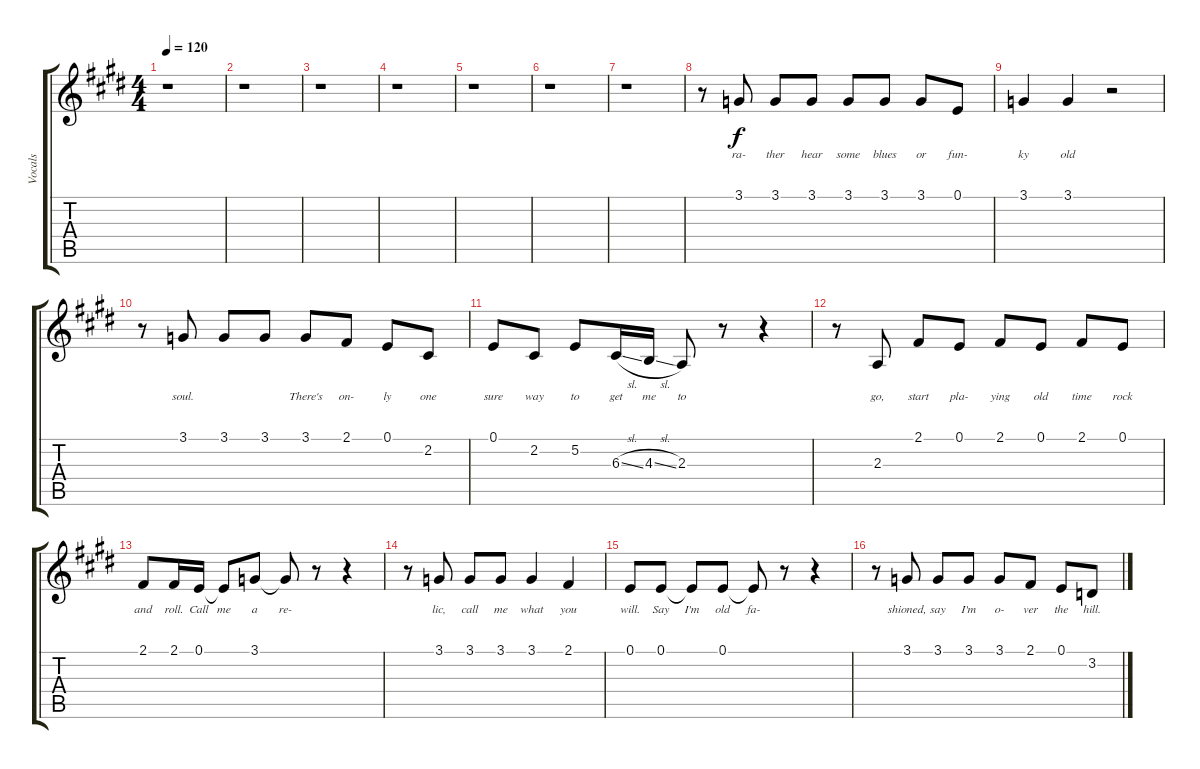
\track ("Vocals" "Vocals") {instrument clarinet}
\staff {score tabs}
\tuning (E4 B3 G3 D3 A2 E2) {hide}
\ts (4 4)
\tempo 120
\clef g2
\ks e
r.1{dy f} |
r.1 |
r.1 |
r.1 |
r.1 |
r.1 |
r.1 |
r.8 3.1.8{lyrics (0 "ra-") lyrics (1 "") lyrics (2 "") lyrics (3 "") lyrics (4 "")} 3.1.8{lyrics (0 "ther") lyrics (1 "") lyrics (2 "") lyrics (3 "") lyrics (4 "")} 3.1.8{lyrics (0 "hear") lyrics (1 "") lyrics (2 "") lyrics (3 "") lyrics (4 "")} 3.1.8{lyrics (0 "some") lyrics (1 "") lyrics (2 "") lyrics (3 "") lyrics (4 "")} 3.1.8{lyrics (0 "blues") lyrics (1 "") lyrics (2 "") lyrics (3 "") lyrics (4 "")} 3.1.8{lyrics (0 "or") lyrics (1 "") lyrics (2 "") lyrics (3 "") lyrics (4 "")} 0.1.8{lyrics (0 "fun-") lyrics (1 "") lyrics (2 "") lyrics (3 "") lyrics (4 "")} |
3.1.4{lyrics (0 "ky") lyrics (1 "") lyrics (2 "") lyrics (3 "") lyrics (4 "")} 3.1.4{lyrics (0 "old") lyrics (1 "") lyrics (2 "") lyrics (3 "") lyrics (4 "")} r.2 |
r.8 3.1.8{lyrics (0 "soul.") lyrics (1 "") lyrics (2 "") lyrics (3 "") lyrics (4 "")} 3.1.8{lyrics (0 "") lyrics (1 "") lyrics (2 "") lyrics (3 "") lyrics (4 "")} 3.1.8{lyrics (0 "") lyrics (1 "") lyrics (2 "") lyrics (3 "") lyrics (4 "")} 3.1.8{lyrics (0 "There's") lyrics (1 "") lyrics (2 "") lyrics (3 "") lyrics (4 "")} 2.1.8{lyrics (0 "on-") lyrics (1 "") lyrics (2 "") lyrics (3 "") lyrics (4 "")} 0.1.8{lyrics (0 "ly") lyrics (1 "") lyrics (2 "") lyrics (3 "") lyrics (4 "")} 2.2.8{lyrics (0 "one") lyrics (1 "") lyrics (2 "") lyrics (3 "") lyrics (4 "")} |
0.1.8{lyrics (0 "sure") lyrics (1 "") lyrics (2 "") lyrics (3 "") lyrics (4 "")} 2.2.8{lyrics (0 "way") lyrics (1 "") lyrics (2 "") lyrics (3 "") lyrics (4 "")} 5.2.8{lyrics (0 "to") lyrics (1 "") lyrics (2 "") lyrics (3 "") lyrics (4 "")} 6.3{sl}.16{lyrics (0 "get") lyrics (1 "") lyrics (2 "") lyrics (3 "") lyrics (4 "")} 4.3{sl}.16{lyrics (0 "me") lyrics (1 "") lyrics (2 "") lyrics (3 "") lyrics (4 "")} 2.3.8{lyrics (0 "to") lyrics (1 "") lyrics (2 "") lyrics (3 "") lyrics (4 "")} r.8 r.4 |
r.8 2.3.8{lyrics (0 "go,") lyrics (1 "") lyrics (2 "") lyrics (3 "") lyrics (4 "")} 2.1.8{lyrics (0 "start") lyrics (1 "") lyrics (2 "") lyrics (3 "") lyrics (4 "")} 0.1.8{lyrics (0 "pla-") lyrics (1 "") lyrics (2 "") lyrics (3 "") lyrics (4 "")} 2.1.8{lyrics (0 "ying") lyrics (1 "") lyrics (2 "") lyrics (3 "") lyrics (4 "")} 0.1.8{lyrics (0 "old") lyrics (1 "") lyrics (2 "") lyrics (3 "") lyrics (4 "")} 2.1.8{lyrics (0 "time") lyrics (1 "") lyrics (2 "") lyrics (3 "") lyrics (4 "")} 0.1.8{lyrics (0 "rock") lyrics (1 "") lyrics (2 "") lyrics (3 "") lyrics (4 "")} |
2.1.8{lyrics (0 "and") lyrics (1 "") lyrics (2 "") lyrics (3 "") lyrics (4 "")} 2.1.16{lyrics (0 "roll.") lyrics (1 "") lyrics (2 "") lyrics (3 "") lyrics (4 "")} 0.1.16{lyrics (0 "Call") lyrics (1 "") lyrics (2 "") lyrics (3 "") lyrics (4 "")} 0.1{t}.8{lyrics (0 "me") lyrics (1 "") lyrics (2 "") lyrics (3 "") lyrics (4 "")} 3.1.8{lyrics (0 "a") lyrics (1 "") lyrics (2 "") lyrics (3 "") lyrics (4 "")} 3.1{t}.8{lyrics (0 "re-") lyrics (1 "") lyrics (2 "") lyrics (3 "") lyrics (4 "")} r.8 r.4 |
r.8 3.1.8{lyrics (0 "lic,") lyrics (1 "") lyrics (2 "") lyrics (3 "") lyrics (4 "")} 3.1.8{lyrics (0 "call") lyrics (1 "") lyrics (2 "") lyrics (3 "") lyrics (4 "")} 3.1.8{lyrics (0 "me") lyrics (1 "") lyrics (2 "") lyrics (3 "") lyrics (4 "")} 3.1.4{lyrics (0 "what") lyrics (1 "") lyrics (2 "") lyrics (3 "") lyrics (4 "")} 2.1.4{lyrics (0 "you") lyrics (1 "") lyrics (2 "") lyrics (3 "") lyrics (4 "")} |
0.1.8{lyrics (0 "will.") lyrics (1 "") lyrics (2 "") lyrics (3 "") lyrics (4 "")} 0.1.8{lyrics (0 "Say") lyrics (1 "") lyrics (2 "") lyrics (3 "") lyrics (4 "")} 0.1{t}.8{lyrics (0 "I'm") lyrics (1 "") lyrics (2 "") lyrics (3 "") lyrics (4 "")} 0.1.8{lyrics (0 "old") lyrics (1 "") lyrics (2 "") lyrics (3 "") lyrics (4 "")} 0.1{t}.8{lyrics (0 "fa-") lyrics (1 "") lyrics (2 "") lyrics (3 "") lyrics (4 "")} r.8 r.4 |
r.8 3.1.8{lyrics (0 "shioned,") lyrics (1 "") lyrics (2 "") lyrics (3 "") lyrics (4 "")} 3.1.8{lyrics (0 "say") lyrics (1 "") lyrics (2 "") lyrics (3 "") lyrics (4 "")} 3.1.8{lyrics (0 "I'm") lyrics (1 "") lyrics (2 "") lyrics (3 "") lyrics (4 "")} 3.1.8{lyrics (0 "o-") lyrics (1 "") lyrics (2 "") lyrics (3 "") lyrics (4 "")} 2.1.8{lyrics (0 "ver") lyrics (1 "") lyrics (2 "") lyrics (3 "") lyrics (4 "")} 0.1.8{lyrics (0 "the") lyrics (1 "") lyrics (2 "") lyrics (3 "") lyrics (4 "")} 3.2.8{lyrics (0 "hill.") lyrics (1 "") lyrics (2 "") lyrics (3 "") lyrics (4 "")}
